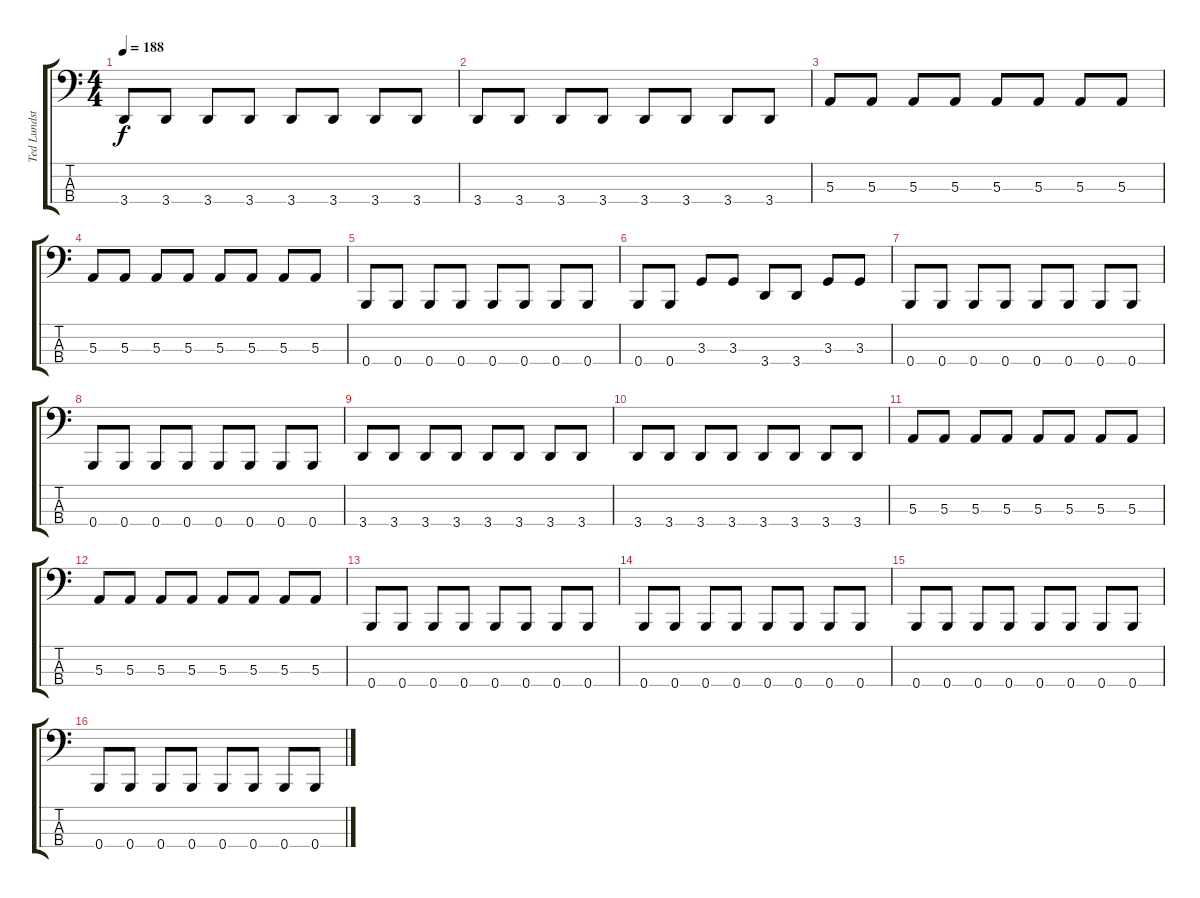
\track ("Ted Lundström" "Ted Lundst") {instrument electricbassfinger}
\staff {score tabs}
\tuning (D2 A1 E1 B0) {hide}
\ts (4 4)
\tempo 188
\clef f4
\ks c
3.4.8{dy f} 3.4.8 3.4.8 3.4.8 3.4.8 3.4.8 3.4.8 3.4.8 |
3.4.8 3.4.8 3.4.8 3.4.8 3.4.8 3.4.8 3.4.8 3.4.8 |
5.3.8 5.3.8 5.3.8 5.3.8 5.3.8 5.3.8 5.3.8 5.3.8 |
5.3.8 5.3.8 5.3.8 5.3.8 5.3.8 5.3.8 5.3.8 5.3.8 |
0.4.8 0.4.8 0.4.8 0.4.8 0.4.8 0.4.8 0.4.8 0.4.8 |
0.4.8 0.4.8 3.3.8 3.3.8 3.4.8 3.4.8 3.3.8 3.3.8 |
0.4.8 0.4.8 0.4.8 0.4.8 0.4.8 0.4.8 0.4.8 0.4.8 |
0.4.8 0.4.8 0.4.8 0.4.8 0.4.8 0.4.8 0.4.8 0.4.8 |
3.4.8 3.4.8 3.4.8 3.4.8 3.4.8 3.4.8 3.4.8 3.4.8 |
3.4.8 3.4.8 3.4.8 3.4.8 3.4.8 3.4.8 3.4.8 3.4.8 |
5.3.8 5.3.8 5.3.8 5.3.8 5.3.8 5.3.8 5.3.8 5.3.8 |
5.3.8 5.3.8 5.3.8 5.3.8 5.3.8 5.3.8 5.3.8 5.3.8 |
0.4.8 0.4.8 0.4.8 0.4.8 0.4.8 0.4.8 0.4.8 0.4.8 |
0.4.8 0.4.8 0.4.8 0.4.8 0.4.8 0.4.8 0.4.8 0.4.8 |
0.4.8 0.4.8 0.4.8 0.4.8 0.4.8 0.4.8 0.4.8 0.4.8 |
0.4.8 0.4.8 0.4.8 0.4.8 0.4.8 0.4.8 0.4.8 0.4.8
